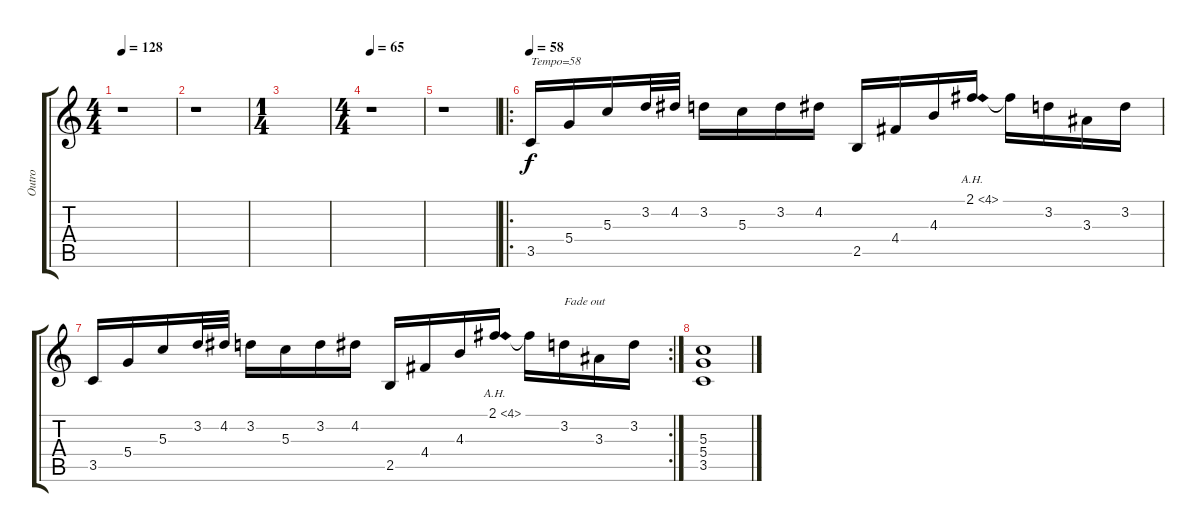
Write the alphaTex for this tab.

\track ("Outro" "Outro") {instrument acousticguitarsteel}
\staff {score tabs}
\tuning (E4 B3 G3 D3 A2 E2) {hide}
\ts (4 4)
\tempo 128
\clef g2
\ks c
r.1{dy f} |
r.1 |
\ts (1 4)
|
\ts (4 4)
\tempo 65
r.1 |
r.1 |
\ro
\tempo 58
3.5.16{txt "Tempo=58"} 5.4.16 5.3.16 3.2.32 4.2.32 3.2.16 5.3.16 3.2.16 4.2.16 2.5.16 4.4.16 4.3.16 2.1{ah 2}.16 2.1{t}.16 3.2.16 3.3.16 3.2.16 |
\rc 2
3.5.16 5.4.16 5.3.16 3.2.32 4.2.32 3.2.16 5.3.16 3.2.16 4.2.16 2.5.16 4.4.16 4.3.16 2.1{ah 2}.16 2.1{t}.16 3.2.16{txt "Fade out"} 3.3.16 3.2.16 |
(5.3 5.4 3.5).1
